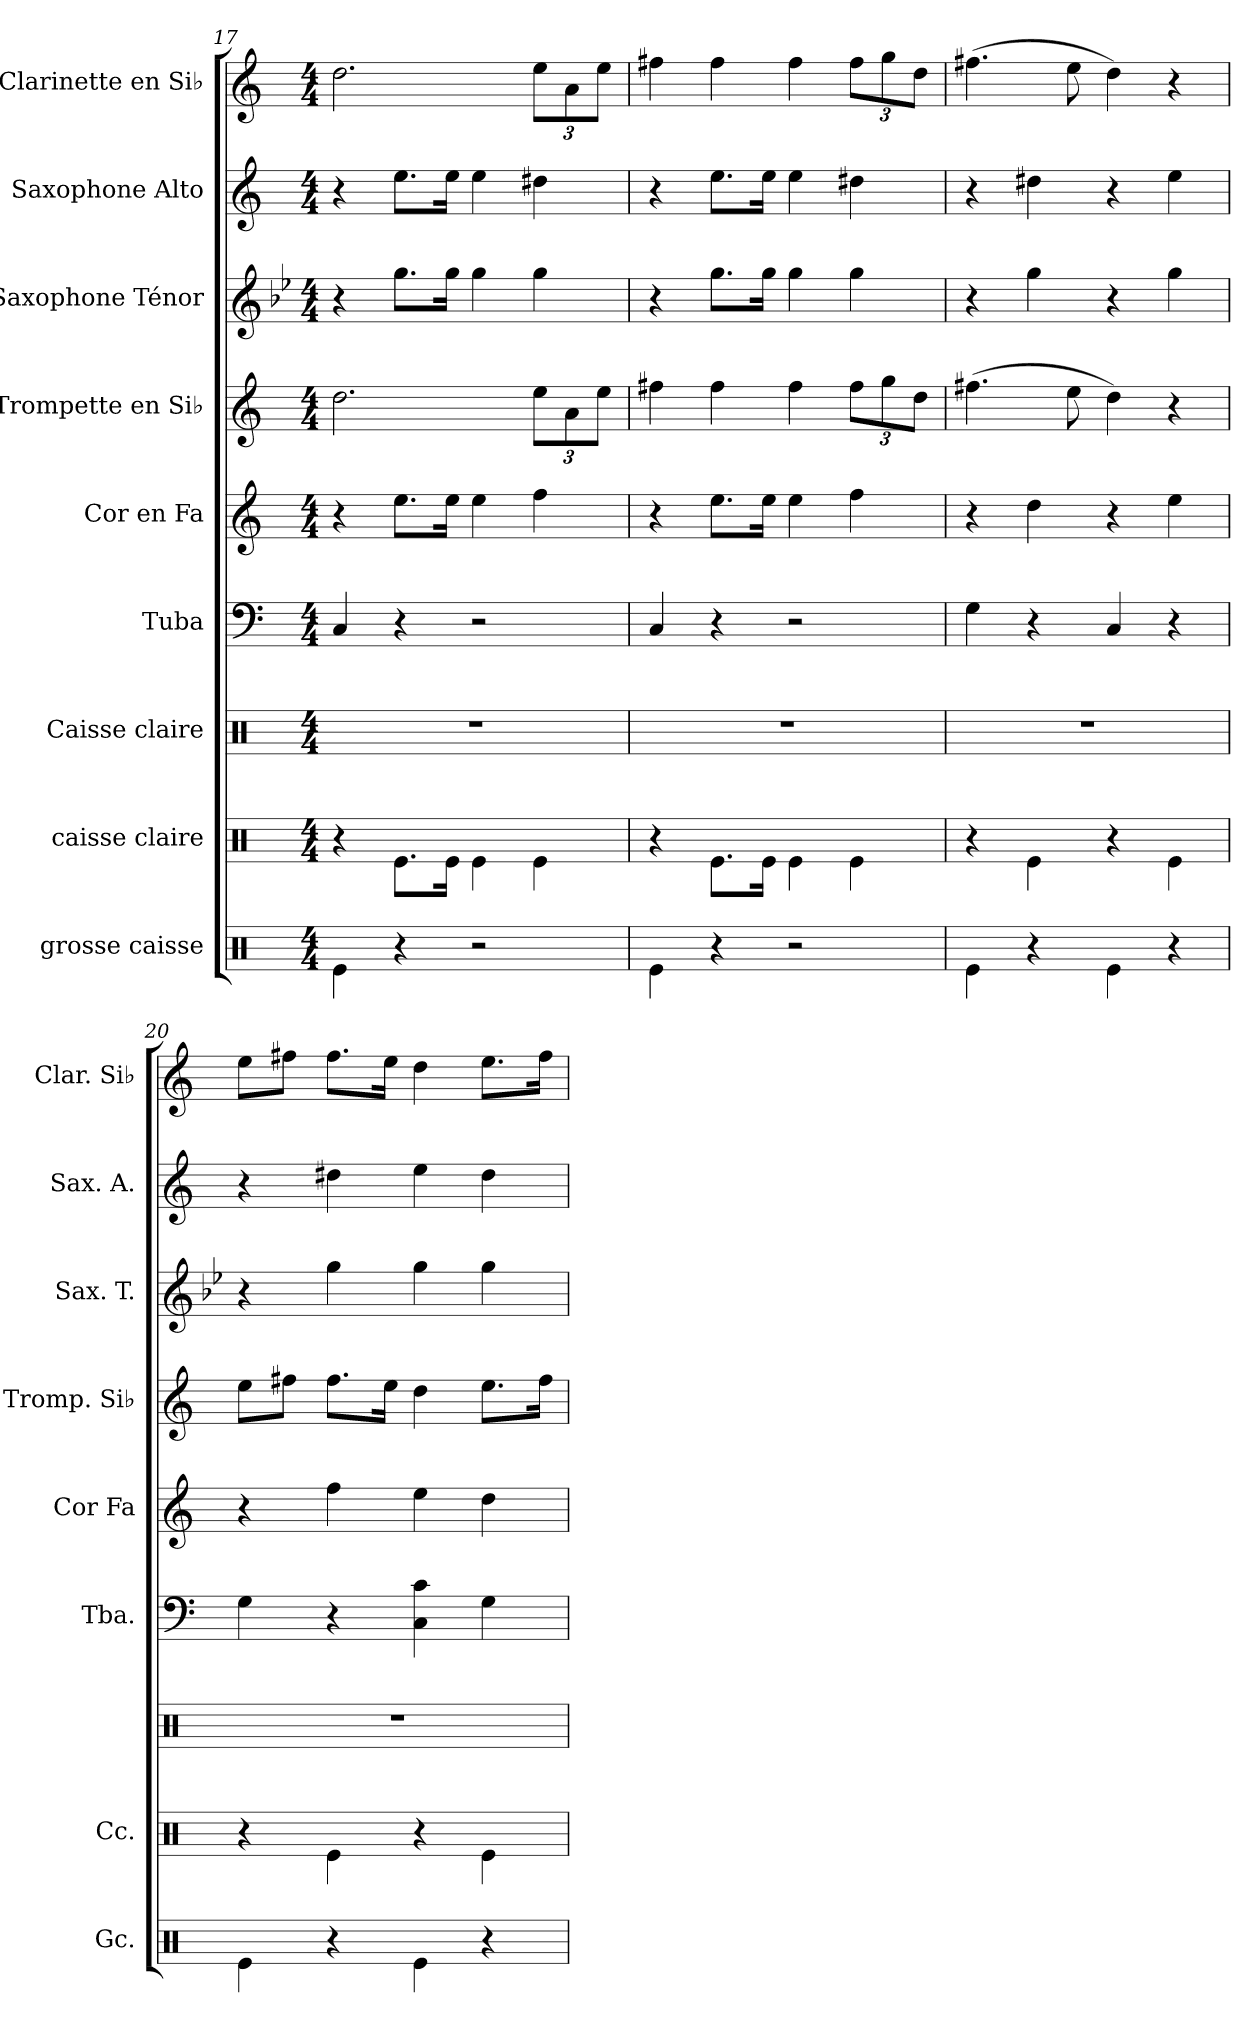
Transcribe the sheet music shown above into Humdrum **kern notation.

**kern	**kern	**kern	**kern	**kern	**kern	**kern	**kern	**kern
*part9	*part8	*part7	*part6	*part5	*part4	*part3	*part2	*part1
*staff9	*staff8	*staff7	*staff6	*staff5	*staff4	*staff3	*staff2	*staff1
*I"grosse caisse	*I"caisse claire	*I"Caisse claire	*I"Tuba	*I"Cor en Fa	*I"Trompette en Si♭	*I"Saxophone Ténor	*I"Saxophone Alto	*I"Clarinette en Si♭
*I'Gc.	*I'Cc.	*	*I'Tba.	*I'Cor Fa	*I'Tromp. Si♭	*I'Sax. T.	*I'Sax. A.	*I'Clar. Si♭
*clefX	*clefX	*clefX	*clefF4	*clefG2	*clefG2	*clefG2	*clefG2	*clefG2
*	*	*	*	*ITrd4c7	*ITrd1c2	*ITrd8c14	*ITrd5c9	*ITrd1c2
*k[]	*k[]	*k[]	*k[]	*k[b-]	*k[b-e-]	*k[b-e-]	*k[b-e-a-]	*k[b-e-]
*M4/4	*M4/4	*M4/4	*M4/4	*M4/4	*M4/4	*M4/4	*M4/4	*M4/4
=17	=17	=17	=17	=17	=17	=17	=17	=17
4Re\	4r	1r	4C/	4r	2.cc\	4r	4r	2.cc\
4r	8.Re\L	.	4r	8.a\L	.	8.g\L	8.g\L	.
.	16Re\Jk	.	.	16a\Jk	.	16g\Jk	16g\Jk	.
2r	4Re\	.	2r	4a\	.	4g\	4g\	.
*	*	*	*	*	*Xbrackettup	*	*	*Xbrackettup
.	4Re\	.	.	4b-\	12dd\L	4g\	4f#X\	12dd\L
.	.	.	.	.	12g\	.	.	12g\
.	.	.	.	.	12dd\J	.	.	12dd\J
=18	=18	=18	=18	=18	=18	=18	=18	=18
4Re\	4r	1r	4C/	4r	4een\	4r	4r	4een\
4r	8.Re\L	.	4r	8.a\L	4ee\	8.g\L	8.g\L	4ee\
.	16Re\Jk	.	.	16a\Jk	.	16g\Jk	16g\Jk	.
2r	4Re\	.	2r	4a\	4ee\	4g\	4g\	4ee\
.	4Re\	.	.	4b-\	12ee\L	4g\	4f#X\	12ee\L
.	.	.	.	.	12ff\	.	.	12ff\
.	.	.	.	.	12cc\J	.	.	12cc\J
=19	=19	=19	=19	=19	=19	=19	=19	=19
4Re\	4r	1r	4G\	4r	(4.een\	4r	4r	(4.een\
4r	4Re\	.	4r	4g\	.	4g\	4f#X\	.
.	.	.	.	.	8dd\	.	.	8dd\
4Re\	4r	.	4C/	4r	4cc\)	4r	4r	4cc\)
4r	4Re\	.	4r	4a\	4r	4g\	4g\	4r
!!LO:PB:g=z
=20	=20	=20	=20	=20	=20	=20	=20	=20
4Re\	4r	1r	4G\	4r	8dd\L	4r	4r	8dd\L
.	.	.	.	.	8een\J	.	.	8een\J
4r	4Re\	.	4r	4b-\	8.ee\L	4g\	4f#X\	8.ee\L
.	.	.	.	.	16dd\Jk	.	.	16dd\Jk
4Re\	4r	.	4C\ 4c\	4a\	4cc\	4g\	4g\	4cc\
4r	4Re\	.	4G\	4g\	8.dd\L	4g\	4f#\	8.dd\L
.	.	.	.	.	16ee\Jk	.	.	16ee\Jk
=	=	=	=	=	=	=	=	=
*-	*-	*-	*-	*-	*-	*-	*-	*-
